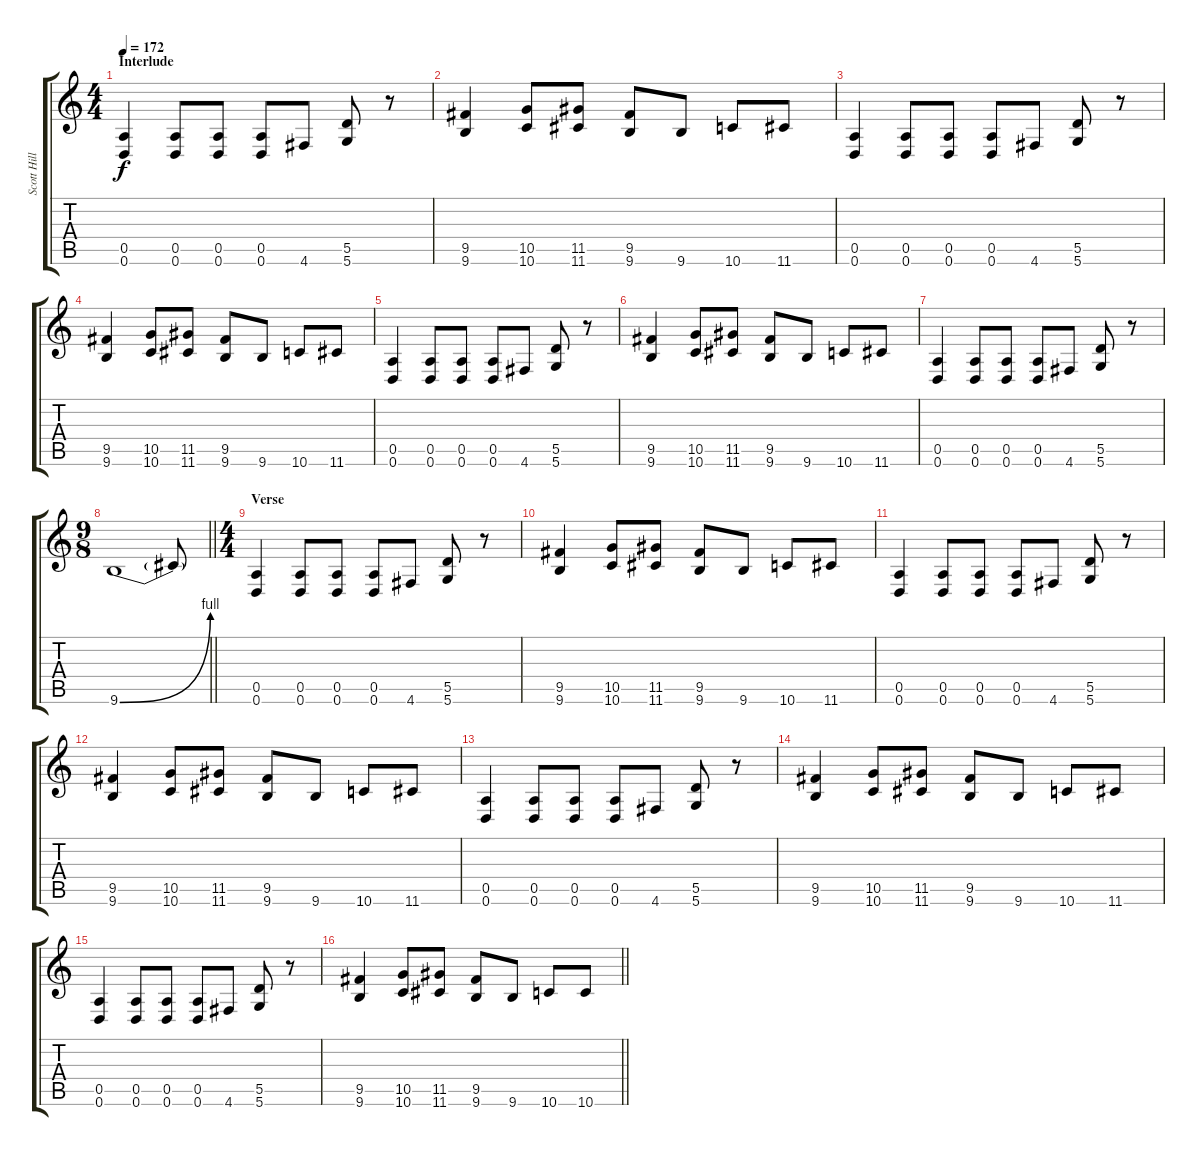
\track ("Scott Hill" "Scott Hill") {instrument distortionguitar}
\staff {score tabs}
\tuning (E4 B3 G3 D3 A2 D2) {hide}
\ts (4 4)
\section ("" "Interlude")
\tempo 172
\clef g2
\ks c
(0.5 0.6).4{dy f instrument distortionguitar} (0.5 0.6).8 (0.5 0.6).8 (0.5 0.6).8 4.6.8 (5.5 5.6).8 r.8 |
(9.5 9.6).4 (10.5 10.6).8 (11.5 11.6).8 (9.5 9.6).8 9.6.8 10.6.8 11.6.8 |
(0.5 0.6).4 (0.5 0.6).8 (0.5 0.6).8 (0.5 0.6).8 4.6.8 (5.5 5.6).8 r.8 |
(9.5 9.6).4 (10.5 10.6).8 (11.5 11.6).8 (9.5 9.6).8 9.6.8 10.6.8 11.6.8 |
(0.5 0.6).4 (0.5 0.6).8 (0.5 0.6).8 (0.5 0.6).8 4.6.8 (5.5 5.6).8 r.8 |
(9.5 9.6).4 (10.5 10.6).8 (11.5 11.6).8 (9.5 9.6).8 9.6.8 10.6.8 11.6.8 |
(0.5 0.6).4 (0.5 0.6).8 (0.5 0.6).8 (0.5 0.6).8 4.6.8 (5.5 5.6).8 r.8 |
\ts (9 8)
\barLineRight lightlight
9.6{be (bend 0 0 60 4)}.1{volume 6} 9.6{t}.8 |
\ts (4 4)
\section ("" "Verse")
(0.5 0.6).4{volume 13} (0.5 0.6).8 (0.5 0.6).8 (0.5 0.6).8 4.6.8 (5.5 5.6).8 r.8 |
(9.5 9.6).4 (10.5 10.6).8 (11.5 11.6).8 (9.5 9.6).8 9.6.8 10.6.8 11.6.8 |
(0.5 0.6).4 (0.5 0.6).8 (0.5 0.6).8 (0.5 0.6).8 4.6.8 (5.5 5.6).8 r.8 |
(9.5 9.6).4 (10.5 10.6).8 (11.5 11.6).8 (9.5 9.6).8 9.6.8 10.6.8 11.6.8 |
(0.5 0.6).4 (0.5 0.6).8 (0.5 0.6).8 (0.5 0.6).8 4.6.8 (5.5 5.6).8 r.8 |
(9.5 9.6).4 (10.5 10.6).8 (11.5 11.6).8 (9.5 9.6).8 9.6.8 10.6.8 11.6.8 |
(0.5 0.6).4 (0.5 0.6).8 (0.5 0.6).8 (0.5 0.6).8 4.6.8 (5.5 5.6).8 r.8 |
\barLineRight lightlight
(9.5 9.6).4 (10.5 10.6).8 (11.5 11.6).8 (9.5 9.6).8 9.6.8 10.6.8 10.6.8
